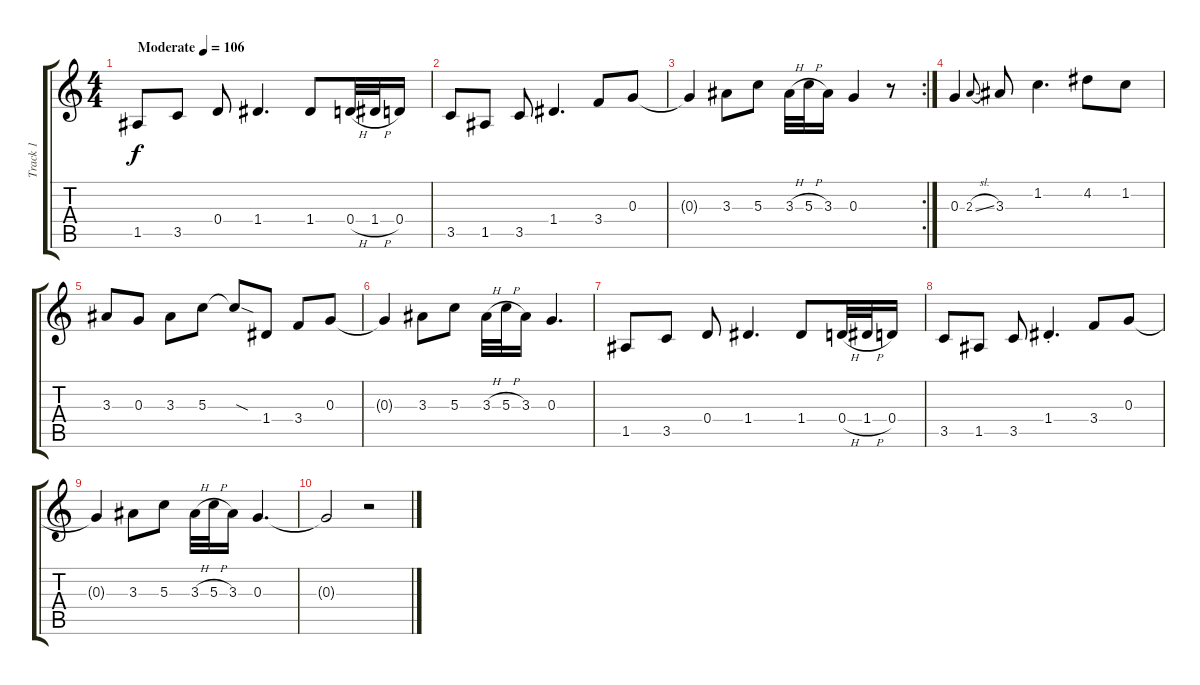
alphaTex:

\track ("Track 1" "Track 1") {instrument acousticguitarsteel}
\staff {score tabs}
\tuning (E4 B3 G3 D3 A2 E2) {hide}
\ts (4 4)
\tempo (106 "Moderate")
\clef g2
\ks c
1.5.8{dy f instrument acousticguitarsteel} 3.5.8 0.4.8 1.4.4{d} 1.4.8 0.4{h}.32 1.4{h}.32 0.4.16 |
3.5.8 1.5.8 3.5.8 1.4.4{d} 3.4.8 0.3.8 |
\rc 2
0.3{t}.4 3.3.8 5.3.8 3.3{h}.32 5.3{h}.32 3.3.16 0.3.4 r.8 |
0.3.4 2.3{sl}.8{gr onbeat} 3.3.8 1.2.4{d} 4.2.8 1.2.8 |
3.3.8 0.3.8 3.3.8 5.3.8 5.3{sod t}.8 1.4.8 3.4.8 0.3.8 |
0.3{t}.4 3.3.8 5.3.8 3.3{h}.32 5.3{h}.32 3.3.16 0.3.4{d} |
1.5.8 3.5.8 0.4.8 1.4.4{d} 1.4.8 0.4{h}.32 1.4{h}.32 0.4.16 |
3.5.8 1.5.8 3.5.8 1.4{st}.4{d} 3.4.8 0.3.8 |
0.3{t}.4 3.3.8 5.3.8 3.3{h}.32 5.3{h}.32 3.3.16 0.3.4{d} |
0.3{t}.2 r.2
